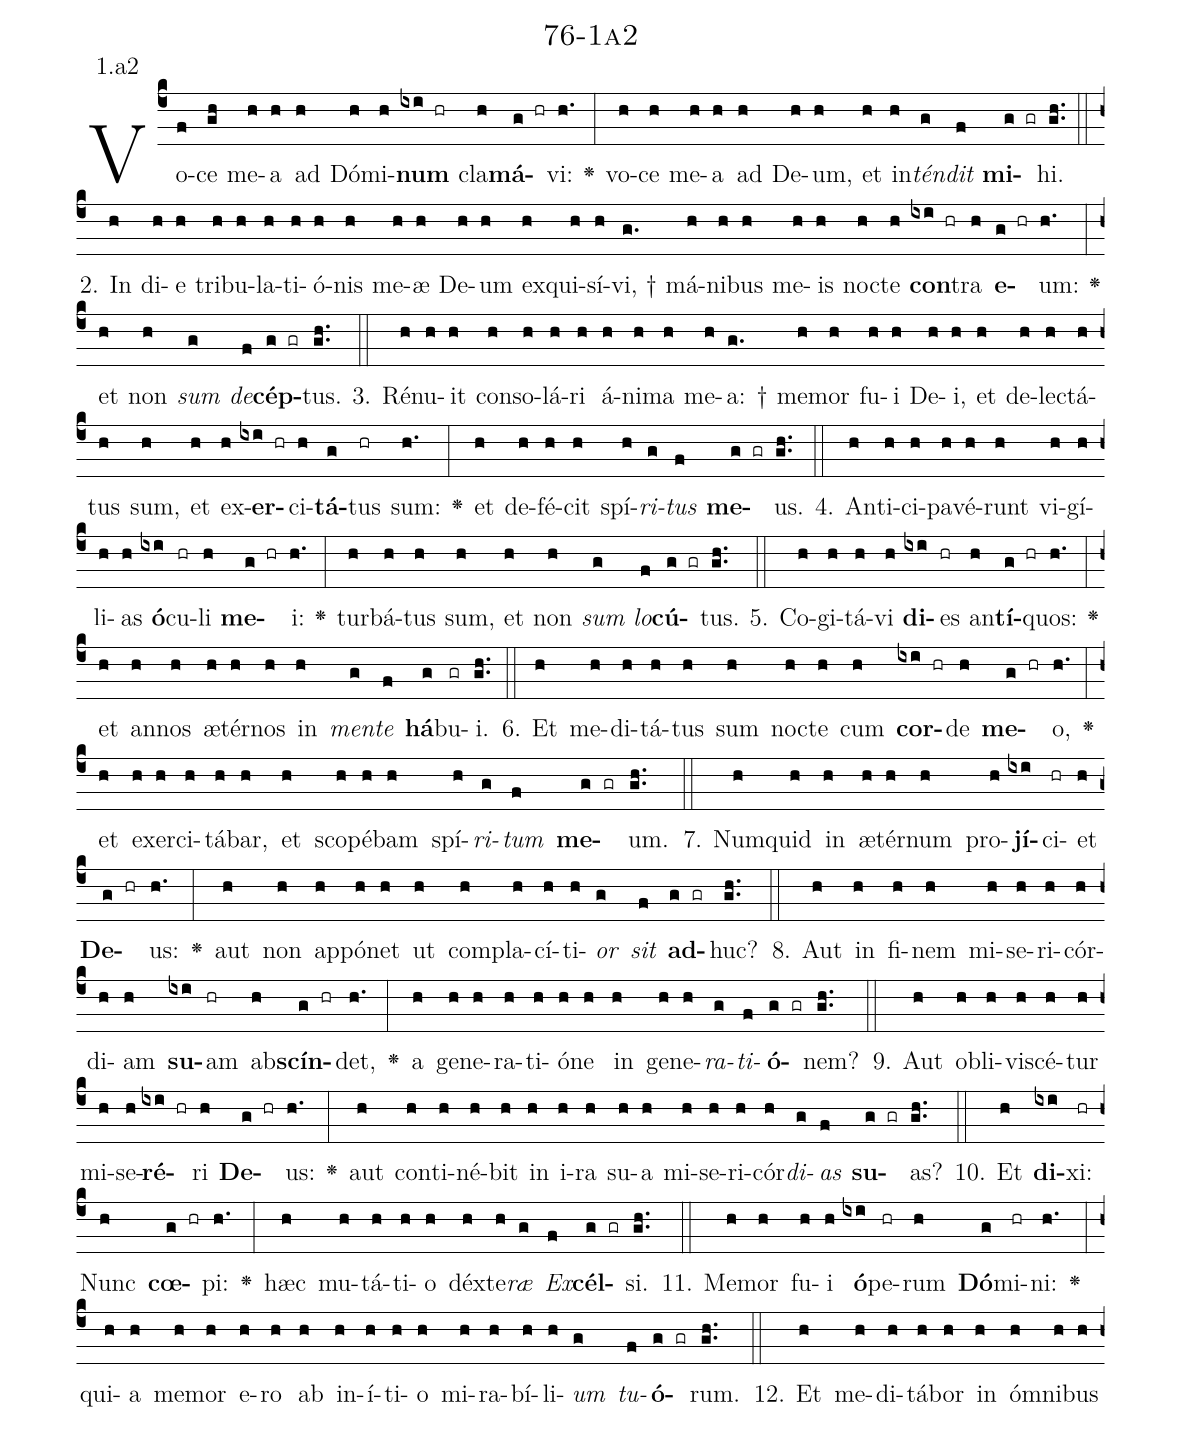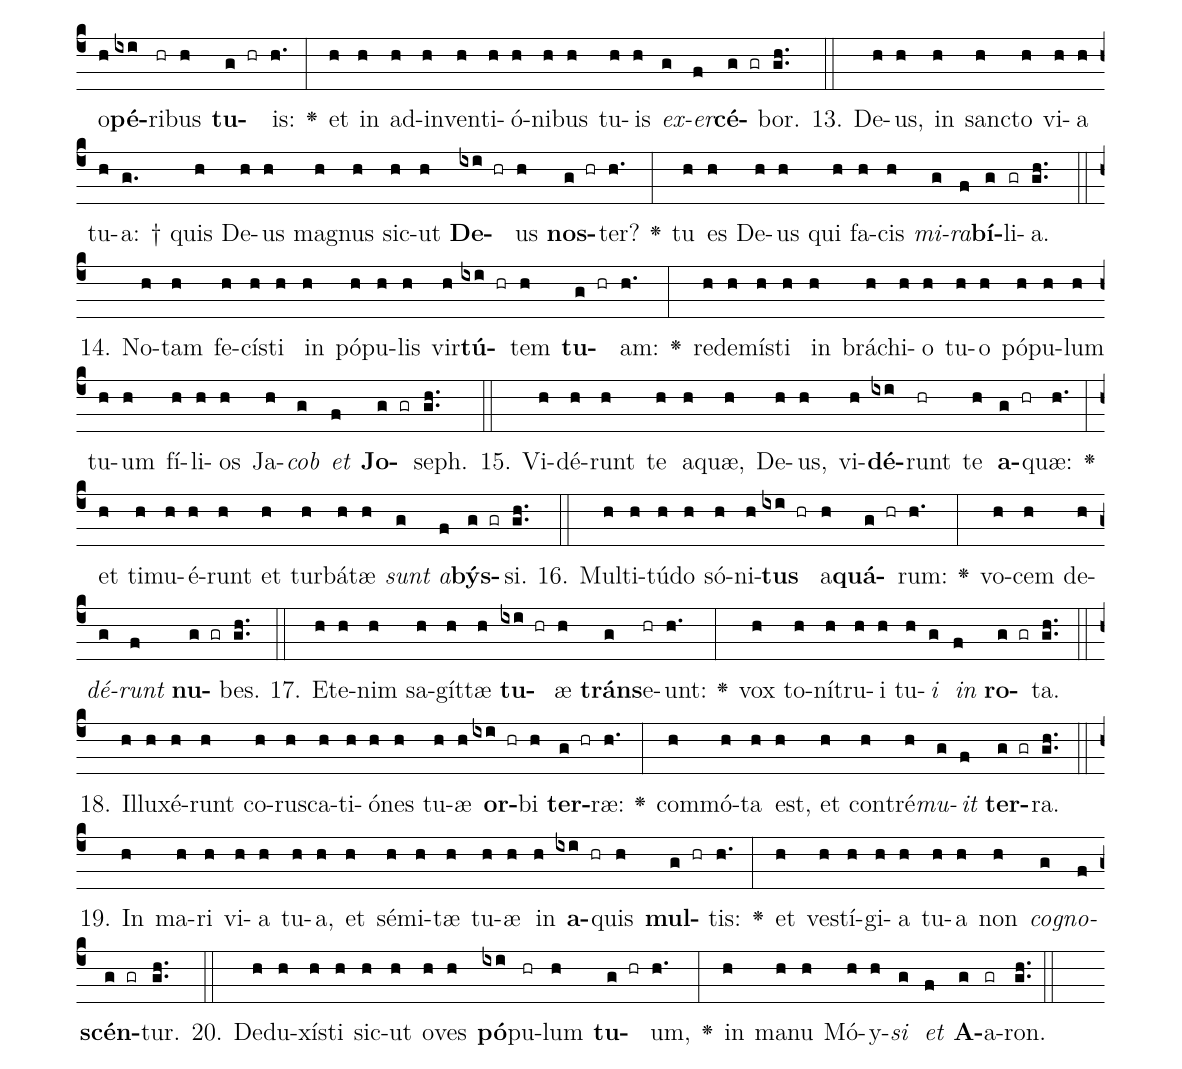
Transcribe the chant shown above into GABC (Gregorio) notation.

name: 76-1a2;
annotation: 1.a2;
%%
(c4)Vo(f)ce(gh) me(h)a(h) ad(h) Dó(h)mi(h)<b>num</b>(ixi hr) cla(h)<b>má</b>(g hr)vi:(h.) <v>\greheightstar</v>(:) vo(h)ce(h) me(h)a(h) ad(h) De(h)um,(h) et(h) in(h)<i>tén</i>(g)<i>dit</i>(f) <b>mi</b>(g gr)hi.(gh..) (::)
2. In(h) di(h)e(h) tri(h)bu(h)la(h)ti(h)ó(h)nis(h) me(h)æ(h) De(h)um(h) ex(h)qui(h)sí(h)vi, †(g.) má(h)ni(h)bus(h) me(h)is(h) noc(h)te(h) <b>con</b>(ixi hr)tra(h) <b>e</b>(g hr)um:(h.) <v>\greheightstar</v>(:) et(h) non(h) <i>sum</i>(g) <i>de</i>(f)<b>cép</b>(g gr)tus.(gh..) (::)
3. Ré(h)nu(h)it(h) con(h)so(h)lá(h)ri(h) á(h)ni(h)ma(h) me(h)a: †(g.) me(h)mor(h) fu(h)i(h) De(h)i,(h) et(h) de(h)lec(h)tá(h)tus(h) sum,(h) et(h) ex(h)<b>er</b>(ixi hr)ci(h)<b>tá</b>(g)tus(hr) sum:(h.) <v>\greheightstar</v>(:) et(h) de(h)fé(h)cit(h) spí(h)<i>ri</i>(g)<i>tus</i>(f) <b>me</b>(g gr)us.(gh..) (::)
4. An(h)ti(h)ci(h)pa(h)vé(h)runt(h) vi(h)gí(h)li(h)as(h) <b>ó</b>(ixi)cu(hr)li(h) <b>me</b>(g hr)i:(h.) <v>\greheightstar</v>(:) tur(h)bá(h)tus(h) sum,(h) et(h) non(h) <i>sum</i>(g) <i>lo</i>(f)<b>cú</b>(g gr)tus.(gh..) (::)
5. Co(h)gi(h)tá(h)vi(h) <b>di</b>(ixi)es(hr) an(h)<b>tí</b>(g hr)quos:(h.) <v>\greheightstar</v>(:) et(h) an(h)nos(h) æ(h)tér(h)nos(h) in(h) <i>men</i>(g)<i>te</i>(f) <b>há</b>(g)bu(gr)i.(gh..) (::)
6. Et(h) me(h)di(h)tá(h)tus(h) sum(h) noc(h)te(h) cum(h) <b>cor</b>(ixi hr)de(h) <b>me</b>(g hr)o,(h.) <v>\greheightstar</v>(:) et(h) ex(h)er(h)ci(h)tá(h)bar,(h) et(h) sco(h)pé(h)bam(h) spí(h)<i>ri</i>(g)<i>tum</i>(f) <b>me</b>(g gr)um.(gh..) (::)
7. Num(h)quid(h) in(h) æ(h)tér(h)num(h) pro(h)<b>jí</b>(ixi)ci(hr)et(h) <b>De</b>(g hr)us:(h.) <v>\greheightstar</v>(:) aut(h) non(h) ap(h)pó(h)net(h) ut(h) com(h)pla(h)cí(h)ti(h)<i>or</i>(g) <i>sit</i>(f) <b>ad</b>(g gr)huc?(gh..) (::)
8. Aut(h) in(h) fi(h)nem(h) mi(h)se(h)ri(h)cór(h)di(h)am(h) <b>su</b>(ixi)am(hr) ab(h)<b>scín</b>(g hr)det,(h.) <v>\greheightstar</v>(:) a(h) ge(h)ne(h)ra(h)ti(h)ó(h)ne(h) in(h) ge(h)ne(h)<i>ra</i>(g)<i>ti</i>(f)<b>ó</b>(g gr)nem?(gh..) (::)
9. Aut(h) ob(h)li(h)vi(h)scé(h)tur(h) mi(h)se(h)<b>ré</b>(ixi hr)ri(h) <b>De</b>(g hr)us:(h.) <v>\greheightstar</v>(:) aut(h) con(h)ti(h)né(h)bit(h) in(h) i(h)ra(h) su(h)a(h) mi(h)se(h)ri(h)cór(h)<i>di</i>(g)<i>as</i>(f) <b>su</b>(g gr)as?(gh..) (::)
10. Et(h) <b>di</b>(ixi)xi:(hr) Nunc(h) <b>cœ</b>(g hr)pi:(h.) <v>\greheightstar</v>(:) hæc(h) mu(h)tá(h)ti(h)o(h) déx(h)te(h)<i>ræ</i>(g) <i>Ex</i>(f)<b>cél</b>(g gr)si.(gh..) (::)
11. Me(h)mor(h) fu(h)i(h) <b>ó</b>(ixi)pe(hr)rum(h) <b>Dó</b>(g)mi(hr)ni:(h.) <v>\greheightstar</v>(:) qui(h)a(h) me(h)mor(h) e(h)ro(h) ab(h) in(h)í(h)ti(h)o(h) mi(h)ra(h)bí(h)li(h)<i>um</i>(g) <i>tu</i>(f)<b>ó</b>(g gr)rum.(gh..) (::)
12. Et(h) me(h)di(h)tá(h)bor(h) in(h) óm(h)ni(h)bus(h) o(h)<b>pé</b>(ixi)ri(hr)bus(h) <b>tu</b>(g hr)is:(h.) <v>\greheightstar</v>(:) et(h) in(h) ad(h)in(h)ven(h)ti(h)ó(h)ni(h)bus(h) tu(h)is(h) <i>ex</i>(g)<i>er</i>(f)<b>cé</b>(g gr)bor.(gh..) (::)
13. De(h)us,(h) in(h) sanc(h)to(h) vi(h)a(h) tu(h)a: †(g.) quis(h) De(h)us(h) ma(h)gnus(h) sic(h)ut(h) <b>De</b>(ixi hr)us(h) <b>nos</b>(g hr)ter?(h.) <v>\greheightstar</v>(:) tu(h) es(h) De(h)us(h) qui(h) fa(h)cis(h) <i>mi</i>(g)<i>ra</i>(f)<b>bí</b>(g)li(gr)a.(gh..) (::)
14. No(h)tam(h) fe(h)cís(h)ti(h) in(h) pó(h)pu(h)lis(h) vir(h)<b>tú</b>(ixi hr)tem(h) <b>tu</b>(g hr)am:(h.) <v>\greheightstar</v>(:) red(h)e(h)mís(h)ti(h) in(h) brá(h)chi(h)o(h) tu(h)o(h) pó(h)pu(h)lum(h) tu(h)um(h) fí(h)li(h)os(h) Ja(h)<i>cob</i>(g) <i>et</i>(f) <b>Jo</b>(g gr)seph.(gh..) (::)
15. Vi(h)dé(h)runt(h) te(h) a(h)quæ,(h) De(h)us,(h) vi(h)<b>dé</b>(ixi)runt(hr) te(h) <b>a</b>(g hr)quæ:(h.) <v>\greheightstar</v>(:) et(h) ti(h)mu(h)é(h)runt(h) et(h) tur(h)bá(h)tæ(h) <i>sunt</i>(g) <i>a</i>(f)<b>býs</b>(g gr)si.(gh..) (::)
16. Mul(h)ti(h)tú(h)do(h) só(h)ni(h)<b>tus</b>(ixi hr) a(h)<b>quá</b>(g hr)rum:(h.) <v>\greheightstar</v>(:) vo(h)cem(h) de(h)<i>dé</i>(g)<i>runt</i>(f) <b>nu</b>(g gr)bes.(gh..) (::)
17. Et(h)e(h)nim(h) sa(h)gít(h)tæ(h) <b>tu</b>(ixi hr)æ(h) <b>tráns</b>(g)e(hr)unt:(h.) <v>\greheightstar</v>(:) vox(h) to(h)ní(h)tru(h)i(h) tu(h)<i>i</i>(g) <i>in</i>(f) <b>ro</b>(g gr)ta.(gh..) (::)
18. Il(h)lu(h)xé(h)runt(h) co(h)rus(h)ca(h)ti(h)ó(h)nes(h) tu(h)æ(h) <b>or</b>(ixi hr)bi(h) <b>ter</b>(g hr)ræ:(h.) <v>\greheightstar</v>(:) com(h)mó(h)ta(h) est,(h) et(h) con(h)tré(h)<i>mu</i>(g)<i>it</i>(f) <b>ter</b>(g gr)ra.(gh..) (::)
19. In(h) ma(h)ri(h) vi(h)a(h) tu(h)a,(h) et(h) sé(h)mi(h)tæ(h) tu(h)æ(h) in(h) <b>a</b>(ixi hr)quis(h) <b>mul</b>(g hr)tis:(h.) <v>\greheightstar</v>(:) et(h) ves(h)tí(h)gi(h)a(h) tu(h)a(h) non(h) <i>co</i>(g)<i>gno</i>(f)<b>scén</b>(g gr)tur.(gh..) (::)
20. De(h)du(h)xís(h)ti(h) sic(h)ut(h) o(h)ves(h) <b>pó</b>(ixi)pu(hr)lum(h) <b>tu</b>(g hr)um,(h.) <v>\greheightstar</v>(:) in(h) ma(h)nu(h) Mó(h)y(h)<i>si</i>(g) <i>et</i>(f) <b>A</b>(g)a(gr)ron.(gh..) (::)
